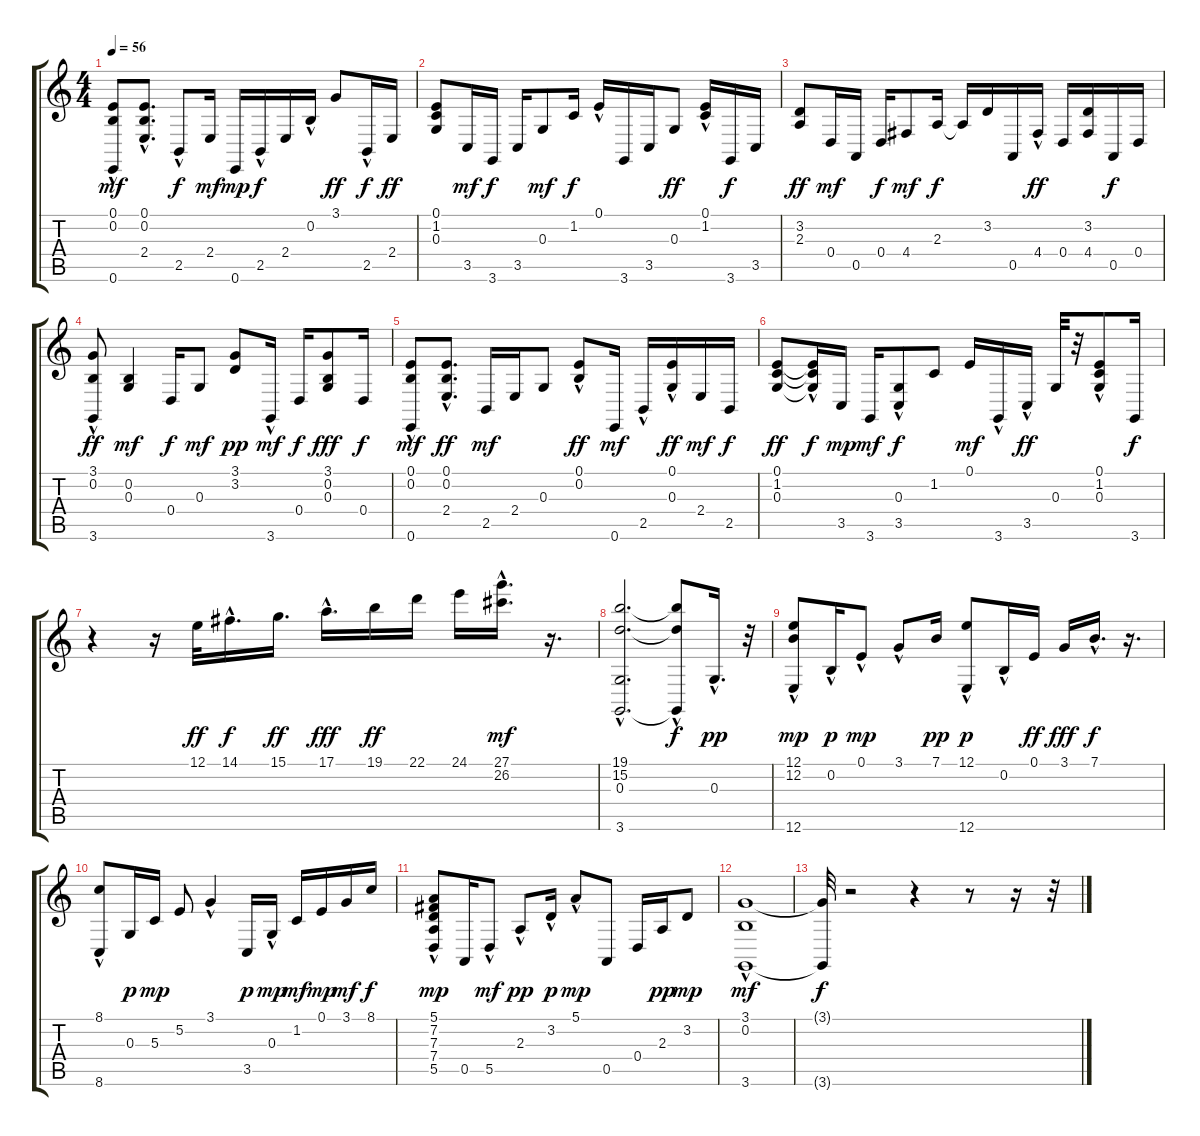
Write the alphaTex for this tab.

\track "" {instrument electricgrandpiano}
\staff {score tabs}
\tuning (E4 B3 G3 D3 A2 E2) {hide}
\ts (4 4)
\tempo 56
\clef g2
\ks c
(0.1 0.2{hac} 0.6).8{dy mf} (0.1 0.2 2.4{hac}).8{d} 2.5{hac}.8{dy f} 2.4.16{dy mf} 0.6.16{dy mp} 2.5{hac}.16{dy f} 2.4.16 0.2{hac}.16 3.1.8{dy ff} 2.5{hac}.16{dy f} 2.4.16{dy ff} |
(0.1 1.2 0.3).8 3.5.16{dy mf} 3.6.16{dy f} 3.5.16 0.3.8{dy mf} 1.2.16{dy f} 0.1{hac}.16 3.6.16 3.5.16 0.3.8{dy ff} (0.1{hac} 1.2{hac}).16 3.6.16{dy f} 3.5.16 |
(3.2 2.3).8{dy ff} 0.4.16{dy mf} 0.5.16 0.4.16{dy f} 4.4.8{dy mf} 2.3.16{dy f} 2.3{t}.16 3.2.16 0.5.16 4.4{hac}.16{dy ff} 0.4.16 (3.2 4.4).16 0.5.16{dy f} 0.4.16 |
(3.1 0.2{hac} 3.6{hac}).8{dy ff} (0.2 0.3).4{dy mf} 0.4.16{dy f} 0.3.8{dy mf} (3.1 3.2).8{dy pp} 3.6{hac}.16{dy mf} 0.4.16{dy f} (3.1 0.2 0.3).8{dy fff} 0.4.16{dy f} |
(0.1 0.2{hac} 0.6).8{dy mf} (0.1 0.2 2.4{hac}).8{d dy ff} 2.5.16{dy mf} 2.4.16 0.3.8 (0.1{hac} 0.2{hac}).8{dy ff} 0.6.16{dy mf} 2.5{hac}.16 (0.1{hac} 0.3{hac}).16{dy ff} 2.4.16{dy mf} 2.5.16{dy f} |
(0.1 1.2 0.3).8{dy ff} (0.1{hac t} 1.2{hac t} 0.3{t}).16{dy f} 3.5.16{dy mp} 3.6.16{dy mf} (0.3{hac} 3.5).8{dy f} 1.2.8 0.1.16{dy mf} 3.6{hac}.16 3.5{hac}.16{dy ff} 0.3.32 r.32 (0.1{hac} 1.2{hac} 0.3).8 3.6.16{dy f} |
r.4 r.16 12.1.32{dy ff} 14.1{hac}.16{d dy f} 15.1.16{d dy ff} 17.1{hac}.16{d dy fff} 19.1.16{dy ff} 22.1.16 24.1.16 (27.1{hac} 26.2).16{d dy mf} r.16{d} |
(19.1{hac} 15.2{hac} 0.3 3.6{hac}).2{d} (19.1{t} 15.2{hac t} 3.6{t}).8{dy f} 0.3{hac}.16{d dy pp} r.32 |
(12.1 12.2 12.6{hac}).8{dy mp} 0.2{hac}.16{dy p} 0.1{hac}.8{dy mp} 3.1{hac}.8 7.1.16{dy pp} (12.1 12.6{hac}).8{dy p} 0.2{hac}.16 0.1.16{dy ff} 3.1.16{dy fff} 7.1{hac}.16{d dy f} r.16{d} |
(8.1{hac} 8.6{hac}).8 0.3.16{dy p} 5.3.16{dy mp} 5.2.8 3.1{hac}.4 3.5.16{dy p} 0.3{hac}.16{dy mp} 1.2.16{dy mf} 0.1.16{dy mp} 3.1.16{dy mf} 8.1.16{dy f} |
(5.1{hac} 7.2 7.3 7.4{hac} 5.5).8{dy mp} 0.5.16 5.5{hac}.8{dy mf} 2.3{hac}.8{dy pp} 3.2{hac}.16{dy p} 5.1{hac}.8{dy mp} 0.5.8 0.4.16 2.3.16{dy pp} 3.2.8{dy mp} |
(3.1 0.2{hac} 3.6).1{dy mf} |
(3.1{t} 3.6{t}).32{dy f} r.2 r.4 r.8 r.16 r.32
